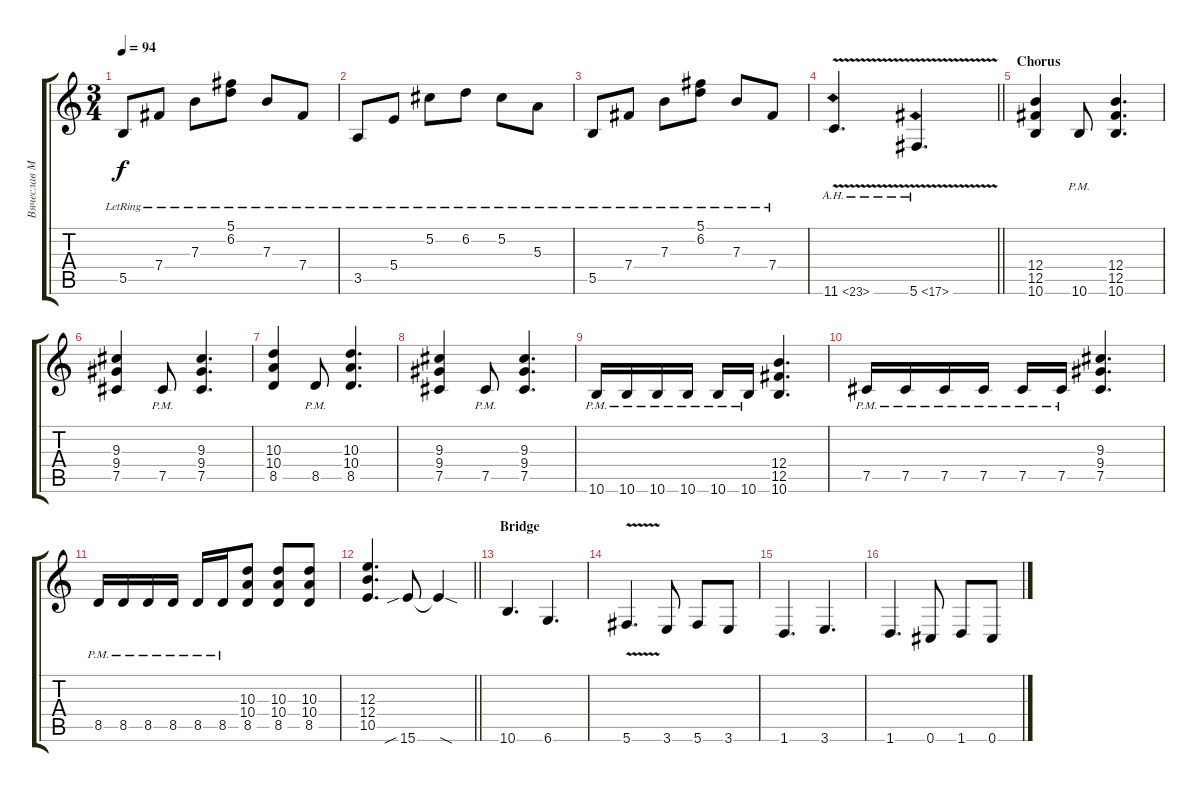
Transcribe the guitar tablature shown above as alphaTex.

\track ("Вячеслав Молчанов" "Вячеслав М") {instrument electricguitarclean}
\staff {score tabs}
\tuning (Db4 Ab3 E3 B2 Gb2 Db2) {hide}
\ts (3 4)
\tempo 94
\clef g2
\ks c
5.5{lr}.8{dy f} 7.4{lr}.8 7.3{lr}.8 (5.1{lr} 6.2{lr}).8 7.3{lr}.8 7.4{lr}.8 |
3.5{lr}.8 5.4{lr}.8 5.2{lr}.8 6.2{lr}.8 5.2{lr}.8 5.3{lr}.8 |
5.5{lr}.8 7.4{lr}.8 7.3{lr}.8 (5.1{lr} 6.2{lr}).8 7.3{lr}.8 7.4{lr}.8 |
\barLineRight lightlight
11.6{ah 12 v}.4{d instrument distortionguitar} 5.6{ah 12 v}.4{d} |
\section ("" "Chorus")
(12.4 12.5 10.6).4 10.6{pm}.8 (12.4 12.5 10.6).4{d} |
(9.3 9.4 7.5).4 7.5{pm}.8 (9.3 9.4 7.5).4{d} |
(10.3 10.4 8.5).4 8.5{pm}.8 (10.3 10.4 8.5).4{d} |
(9.3 9.4 7.5).4 7.5{pm}.8 (9.3 9.4 7.5).4{d} |
10.6{pm}.16 10.6{pm}.16 10.6{pm}.16 10.6{pm}.16 10.6{pm}.16 10.6{pm}.16 (12.4 12.5 10.6).4{d} |
7.5{pm}.16 7.5{pm}.16 7.5{pm}.16 7.5{pm}.16 7.5{pm}.16 7.5{pm}.16 (9.3 9.4 7.5).4{d} |
8.5{pm}.16 8.5{pm}.16 8.5{pm}.16 8.5{pm}.16 8.5{pm}.16 8.5{pm}.16 (10.3 10.4 8.5).8 (10.3 10.4 8.5).8 (10.3 10.4 8.5).8 |
\barLineRight lightlight
(12.3 12.4 10.5).4{d} 15.6{sib}.8 15.6{sod t}.4 |
\section ("" "Bridge")
10.6.4{d} 6.6.4{d} |
5.6{v}.4{d} 3.6.8 5.6.8 3.6.8 |
1.6.4{d} 3.6.4{d} |
1.6.4{d} 0.6.8 1.6.8 0.6.8
